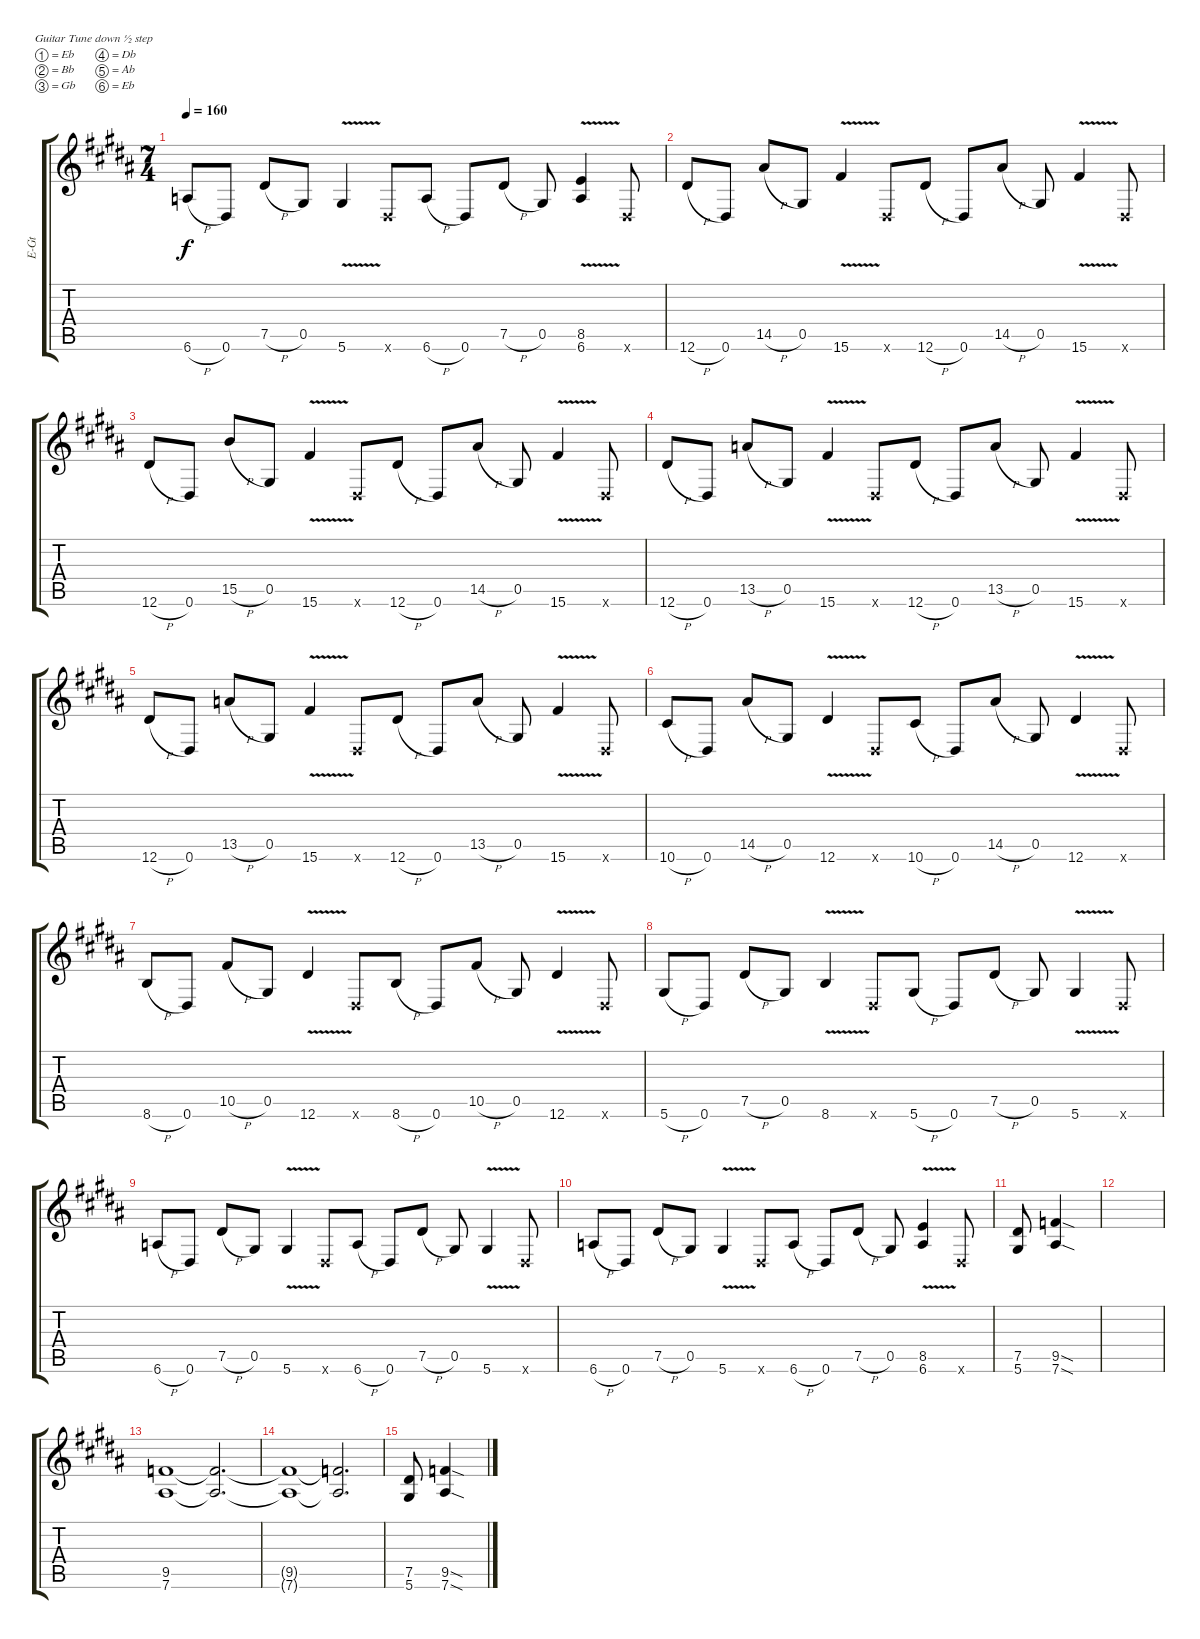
\bracketExtendMode groupsimilarinstruments
\otherSystemsTrackNameOrientation horizontal
\track ("Electric Guitar 1" "E-Gt") {instrument distortionguitar}
\staff {score tabs}
\tuning (Eb4 Bb3 Gb3 Db3 Ab2 Eb2)
\ts (7 4)
\tempo 160
\clef g2
\ks b
6.6{h acc b}.8{dy f beam Up} 0.6{acc forcenatural}.8{beam Up} 7.5{h acc forcenatural}.8{beam Up} 0.5{acc forcenatural}.8{beam Up} 5.6{v acc forcenatural}.4{beam Up} 0.6{x acc forcenatural}.8{beam Up} 6.6{h acc b}.8{beam Up} 0.6{acc forcenatural}.8{beam Up} 7.5{h acc forcenatural}.8{beam Up} 0.5{acc forcenatural}.8{beam Up} (6.6{v acc b} 8.5{acc forcenatural}).4{beam Up} 0.6{x acc forcenatural}.8{beam Up} |
12.6{h acc forcenatural}.8{beam Up} 0.6{acc forcenatural}.8{beam Up} 14.5{h acc forcenatural}.8{beam Up} 0.5{acc forcenatural}.8{beam Up} 15.6{v acc forcenatural}.4{beam Up} 0.6{x acc forcenatural}.8{beam Up} 12.6{h acc forcenatural}.8{beam Up} 0.6{acc forcenatural}.8{beam Up} 14.5{h acc forcenatural}.8{beam Up} 0.5{acc forcenatural}.8{beam Up} 15.6{v acc forcenatural}.4{beam Up} 0.6{x acc forcenatural}.8{beam Up} |
12.6{h acc forcenatural}.8{beam Up} 0.6{acc forcenatural}.8{beam Up} 15.5{h acc forcenatural}.8{beam Up} 0.5{acc forcenatural}.8{beam Up} 15.6{v acc forcenatural}.4{beam Up} 0.6{x acc forcenatural}.8{beam Up} 12.6{h acc forcenatural}.8{beam Up} 0.6{acc forcenatural}.8{beam Up} 14.5{h acc forcenatural}.8{beam Up} 0.5{acc forcenatural}.8{beam Up} 15.6{v acc forcenatural}.4{beam Up} 0.6{x acc forcenatural}.8{beam Up} |
12.6{h acc forcenatural}.8{beam Up} 0.6{acc forcenatural}.8{beam Up} 13.5{h acc b}.8{beam Up} 0.5{acc forcenatural}.8{beam Up} 15.6{v acc forcenatural}.4{beam Up} 0.6{x acc forcenatural}.8{beam Up} 12.6{h acc forcenatural}.8{beam Up} 0.6{acc forcenatural}.8{beam Up} 13.5{h acc b}.8{beam Up} 0.5{acc forcenatural}.8{beam Up} 15.6{v acc forcenatural}.4{beam Up} 0.6{x acc forcenatural}.8{beam Up} |
12.6{h acc forcenatural}.8{beam Up} 0.6{acc forcenatural}.8{beam Up} 13.5{h acc b}.8{beam Up} 0.5{acc forcenatural}.8{beam Up} 15.6{v acc forcenatural}.4{beam Up} 0.6{x acc forcenatural}.8{beam Up} 12.6{h acc forcenatural}.8{beam Up} 0.6{acc forcenatural}.8{beam Up} 13.5{h acc b}.8{beam Up} 0.5{acc forcenatural}.8{beam Up} 15.6{v acc forcenatural}.4{beam Up} 0.6{x acc forcenatural}.8{beam Up} |
10.6{h acc forcenatural}.8{beam Up} 0.6{acc forcenatural}.8{beam Up} 14.5{h acc forcenatural}.8{beam Up} 0.5{acc forcenatural}.8{beam Up} 12.6{v acc forcenatural}.4{beam Up} 0.6{x acc forcenatural}.8{beam Up} 10.6{h acc forcenatural}.8{beam Up} 0.6{acc forcenatural}.8{beam Up} 14.5{h acc forcenatural}.8{beam Up} 0.5{acc forcenatural}.8{beam Up} 12.6{v acc forcenatural}.4{beam Up} 0.6{x acc forcenatural}.8{beam Up} |
8.6{h acc forcenatural}.8{beam Up} 0.6{acc forcenatural}.8{beam Up} 10.5{h acc forcenatural}.8{beam Up} 0.5{acc forcenatural}.8{beam Up} 12.6{v acc forcenatural}.4{beam Up} 0.6{x acc forcenatural}.8{beam Up} 8.6{h acc forcenatural}.8{beam Up} 0.6{acc forcenatural}.8{beam Up} 10.5{h acc forcenatural}.8{beam Up} 0.5{acc forcenatural}.8{beam Up} 12.6{v acc forcenatural}.4{beam Up} 0.6{x acc forcenatural}.8{beam Up} |
5.6{h acc forcenatural}.8{beam Up} 0.6{acc forcenatural}.8{beam Up} 7.5{h acc forcenatural}.8{beam Up} 0.5{acc forcenatural}.8{beam Up} 8.6{v acc forcenatural}.4{beam Up} 0.6{x acc forcenatural}.8{beam Up} 5.6{h acc forcenatural}.8{beam Up} 0.6{acc forcenatural}.8{beam Up} 7.5{h acc forcenatural}.8{beam Up} 0.5{acc forcenatural}.8{beam Up} 5.6{v acc forcenatural}.4{beam Up} 0.6{x acc forcenatural}.8{beam Up} |
6.6{h acc b}.8{beam Up} 0.6{acc forcenatural}.8{beam Up} 7.5{h acc forcenatural}.8{beam Up} 0.5{acc forcenatural}.8{beam Up} 5.6{v acc forcenatural}.4{beam Up} 0.6{x acc forcenatural}.8{beam Up} 6.6{h acc b}.8{beam Up} 0.6{acc forcenatural}.8{beam Up} 7.5{h acc forcenatural}.8{beam Up} 0.5{acc forcenatural}.8{beam Up} 5.6{v acc forcenatural}.4{beam Up} 0.6{x acc forcenatural}.8{beam Up} |
6.6{h acc b}.8{beam Up} 0.6{acc forcenatural}.8{beam Up} 7.5{h acc forcenatural}.8{beam Up} 0.5{acc forcenatural}.8{beam Up} 5.6{v acc forcenatural}.4{beam Up} 0.6{x acc forcenatural}.8{beam Up} 6.6{h acc b}.8{beam Up} 0.6{acc forcenatural}.8{beam Up} 7.5{h acc forcenatural}.8{beam Up} 0.5{acc forcenatural}.8{beam Up} (6.6{v acc b} 8.5{acc forcenatural}).4{beam Up} 0.6{x acc forcenatural}.8{beam Up} |
(5.6{acc forcenatural} 7.5{acc forcenatural}).8{beam Up} (7.6{sod acc forcenatural} 9.5{sod acc b}).4{beam Up} |
|
(7.6{acc forcenatural} 9.5{acc b}).1{beam Up} (9.5{t acc b} 7.6{t acc forcenatural}).2{d beam Up} |
(7.6{t acc forcenatural} 9.5{t acc b}).1{beam Up} (9.5{t acc b} 7.6{t acc forcenatural}).2{d beam Up} |
(5.6{acc forcenatural} 7.5{acc forcenatural}).8{beam Up} (7.6{sod acc forcenatural} 9.5{sod acc b}).4{beam Up}
